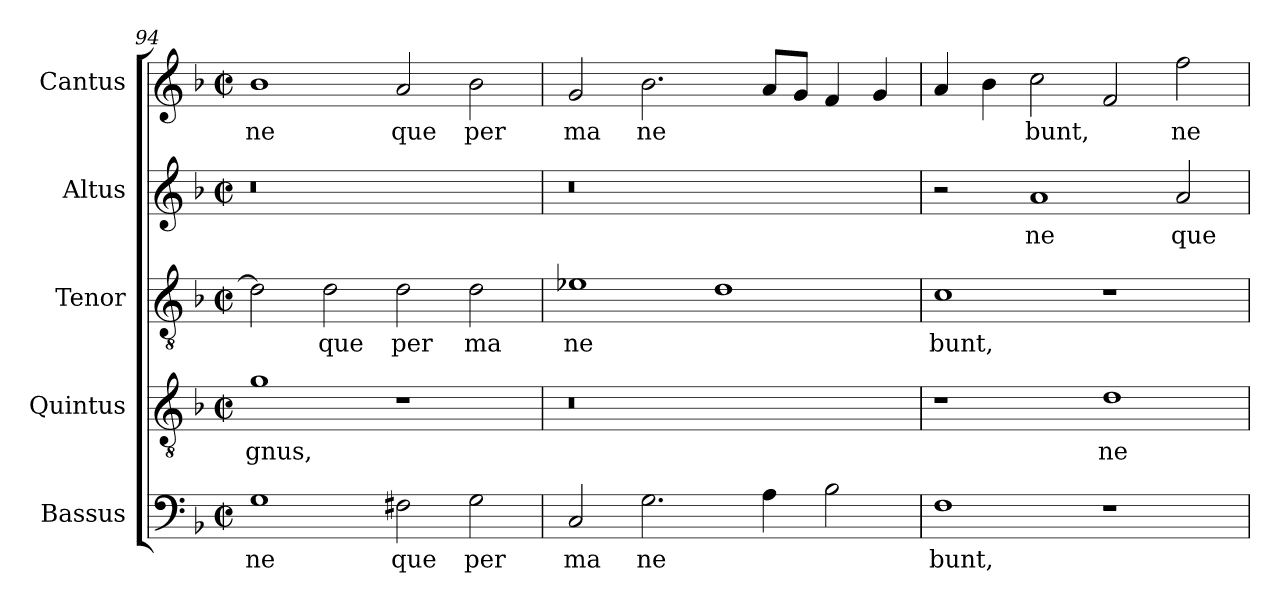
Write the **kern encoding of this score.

**kern	**text	**kern	**text	**kern	**text	**kern	**text	**kern	**text
*part5	*part5	*part4	*part4	*part3	*part3	*part2	*part2	*part1	*part1
*staff5	*staff5	*staff4	*staff4	*staff3	*staff3	*staff2	*staff2	*staff1	*staff1
*I"Bassus	*	*I"Quintus	*	*I"Tenor	*	*I"Altus	*	*I"Cantus	*
*clefF4	*	*clefGv2	*	*clefGv2	*	*clefG2	*	*clefG2	*
*k[b-]	*	*k[b-]	*	*k[b-]	*	*k[b-]	*	*k[b-]	*
*F:	*	*F:	*	*F:	*	*F:	*	*F:	*
*M2/2	*	*M2/2	*	*M2/2	*	*M2/2	*	*M2/2	*
*met(c|)	*	*met(c|)	*	*met(c|)	*	*met(c|)	*	*met(c|)	*
=94	=94	=94	=94	=94	=94	=94	=94	=94	=94
!	!LO:LY:b:cj	!	!LO:LY:b	!	!LO:LY:b	!	!	!	!LO:LY:b:cj
1G	ne	1g	gnus,	2d\]	.	0r	.	1b-	ne
!	!	!	!	!	!LO:LY:b	!	!	!	!
.	.	.	.	2d\	que	.	.	.	.
!	!LO:LY:b:cj	!	!	!	!LO:LY:b	!	!	!	!LO:LY:b:cj
2F#X\	que	1r	.	2d\	per	.	.	2a/	que
!	!LO:LY:b:cj	!	!	!	!LO:LY:b	!	!	!	!LO:LY:b:cj
2G\	per	.	.	2d\	ma	.	.	2b-\	per
=95	=95	=95	=95	=95	=95	=95	=95	=95	=95
!	!LO:LY:b:cj	!	!	!	!LO:LY:b	!	!	!	!LO:LY:b:cj
2C/	ma	0r	.	1e-X	ne	0r	.	2g/	ma
!	!LO:LY:b:cj	!	!	!	!	!	!	!	!LO:LY:b:cj
2.G\	ne	.	.	.	.	.	.	2.b-\	ne
!	!	!	!	!	!LO:LY:b	!	!	!	!
.	.	.	.	1d	.	.	.	.	.
!	!LO:LY:b:cj	!	!	!	!	!	!	!	!LO:LY:b:cj
4A\	.	.	.	.	.	.	.	8a/L	.
!	!	!	!	!	!	!	!	!	!LO:LY:b:cj
.	.	.	.	.	.	.	.	8g/J	.
!	!LO:LY:b:cj	!	!	!	!	!	!	!	!LO:LY:b:cj
2B-\	.	.	.	.	.	.	.	4f/	.
!	!	!	!	!	!	!	!	!	!LO:LY:b:cj
.	.	.	.	.	.	.	.	4g/	.
=96	=96	=96	=96	=96	=96	=96	=96	=96	=96
!	!LO:LY:b:cj	!	!	!	!LO:LY:b	!	!	!	!LO:LY:b:cj
1F	bunt,	1r	.	1c	bunt,	2r	.	4a/	.
!	!	!	!	!	!	!	!	!	!LO:LY:b:cj
.	.	.	.	.	.	.	.	4b-\	.
!	!	!	!	!	!	!	!LO:LY:b	!	!LO:LY:b:cj
.	.	.	.	.	.	1a	ne	2cc\	bunt,
!	!	!	!LO:LY:b	!	!	!	!	!	!LO:LY:b:cj
1r	.	1d	ne	1r	.	.	.	2f/	.
!	!	!	!	!	!	!	!LO:LY:b	!	!LO:LY:b:cj
.	.	.	.	.	.	2a/	que	2ff\	ne
=	=	=	=	=	=	=	=	=	=
*-	*-	*-	*-	*-	*-	*-	*-	*-	*-
